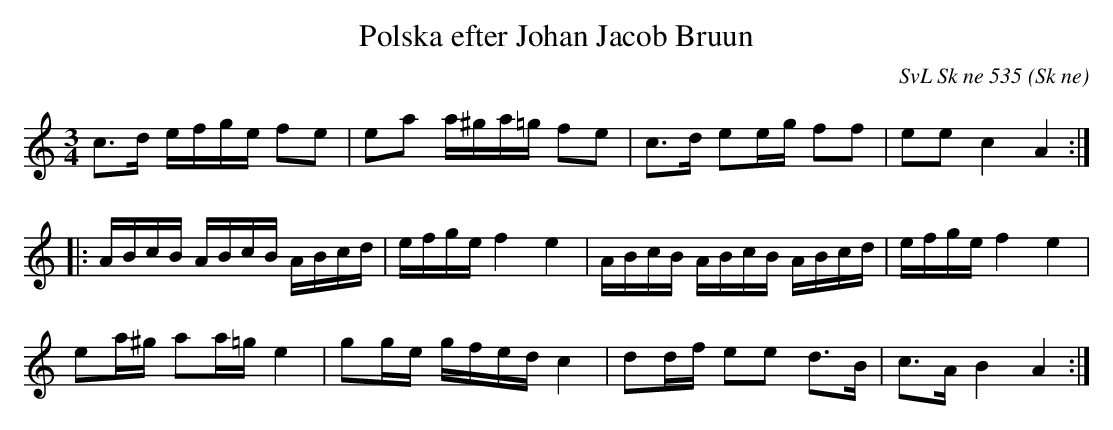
X:1
T:Polska efter Johan Jacob Bruun
C:SvL Sk ne 535
O:Sk ne
M:3/4
L:1/8
K:Am
c3/2d/ e/f/g/e/ fe |ea a/^g/a/=g/ fe |c3/2d/ ee/g/ ff |ee c2 A2 ::
A/B/c/B/ A/B/c/B/ A/B/c/d/ |e/f/g/e/ f2 e2 |A/B/c/B/ A/B/c/B/ A/B/c/d/ |e/f/g/e/ f2 e2 |
ea/^g/ aa/=g/ e2 |gg/e/ g/f/e/d/ c2 |dd/f/ ee d3/2B/ |c3/2A/ B2 A2 :|
